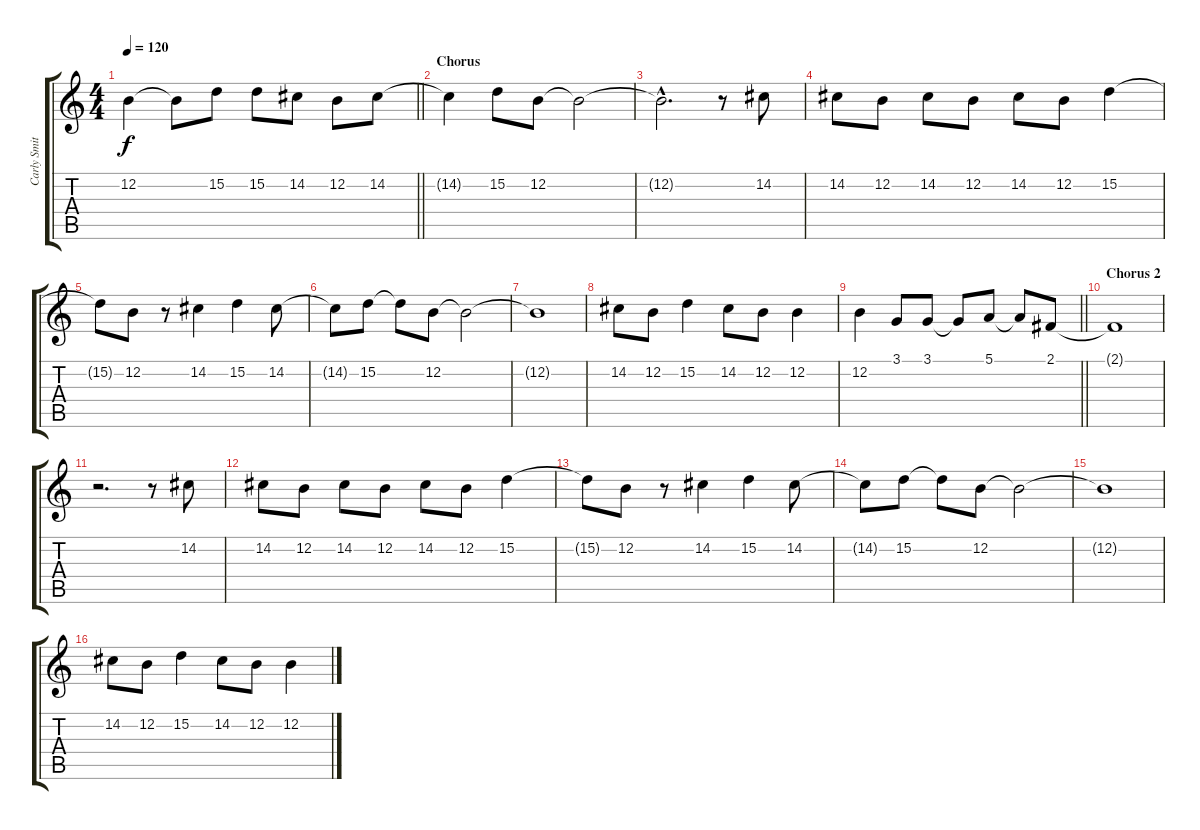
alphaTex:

\track ("Carly Smithson" "Carly Smit") {instrument flute}
\staff {score tabs}
\tuning (E4 B3 G3 D3 A2 E2) {hide}
\ts (4 4)
\tempo 120
\clef g2
\barLineRight lightlight
\ks c
12.2{t}.4{dy f} 12.2{t}.8 15.2.8 15.2.8 14.2.8 12.2.8 14.2.8 |
\section ("" "Chorus")
14.2{t}.4 15.2.8 12.2.8 12.2{t}.2 |
12.2{hac t}.2{d} r.8 14.2.8 |
14.2.8 12.2.8 14.2.8 12.2.8 14.2.8 12.2.8 15.2.4 |
15.2{t}.8 12.2.8 r.8 14.2.4 15.2.4 14.2.8 |
14.2{t}.8 15.2.8 15.2{t}.8 12.2.8 12.2{t}.2 |
12.2{t}.1 |
14.2.8 12.2.8 15.2.4 14.2.8 12.2.8 12.2.4 |
\barLineRight lightlight
12.2.4 3.1.8 3.1.8 3.1{t}.8 5.1.8 5.1{t}.8 2.1.8 |
\section ("" "Chorus 2")
2.1{t}.1 |
r.2{d} r.8 14.2.8 |
14.2.8 12.2.8 14.2.8 12.2.8 14.2.8 12.2.8 15.2.4 |
15.2{t}.8 12.2.8 r.8 14.2.4 15.2.4 14.2.8 |
14.2{t}.8 15.2.8 15.2{t}.8 12.2.8 12.2{t}.2 |
12.2{t}.1 |
14.2.8 12.2.8 15.2.4 14.2.8 12.2.8 12.2.4
